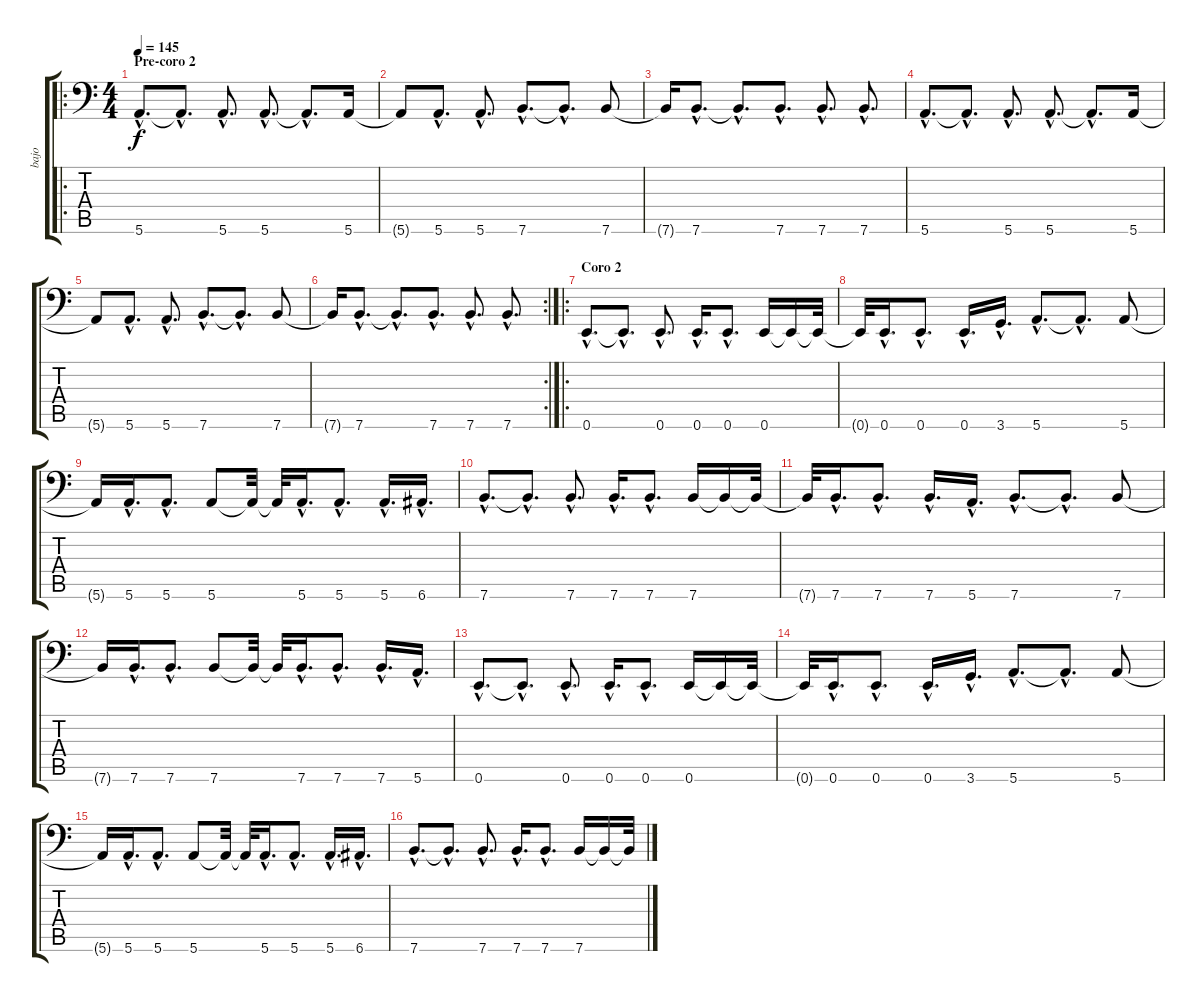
\track ("bajo" "bajo") {instrument electricbassfinger}
\staff {score tabs}
\tuning (E3 B2 G2 D2 A1 E1) {hide}
\ro
\ts (4 4)
\section ("" "Pre-coro 2")
\tempo 145
\clef f4
\ks c
5.6{hac}.8{d dy f} 5.6{hac t}.8{d} 5.6{hac}.8{d} 5.6{hac}.8{d} 5.6{hac t}.8{d} 5.6.16 |
5.6{t}.8 5.6{hac}.8{d} 5.6{hac}.8{d} 7.6{hac}.8{d} 7.6{hac t}.8{d} 7.6.8 |
7.6{t}.16 7.6{hac}.8{d} 7.6{hac t}.8{d} 7.6{hac}.8{d} 7.6{hac}.8{d} 7.6{hac}.8{d} |
5.6{hac}.8{d} 5.6{hac t}.8{d} 5.6{hac}.8{d} 5.6{hac}.8{d} 5.6{hac t}.8{d} 5.6.16 |
5.6{t}.8 5.6{hac}.8{d} 5.6{hac}.8{d} 7.6{hac}.8{d} 7.6{hac t}.8{d} 7.6.8 |
\rc 2
7.6{t}.16 7.6{hac}.8{d} 7.6{hac t}.8{d} 7.6{hac}.8{d} 7.6{hac}.8{d} 7.6{hac}.8{d} |
\ro
\section ("" "Coro 2")
0.6{hac}.8{d} 0.6{hac t}.8{d} 0.6{hac}.8{d} 0.6{hac}.16{d} 0.6{hac}.8{d} 0.6.16 0.6{t}.16 0.6{t}.32 |
0.6{t}.32 0.6{hac}.16{d} 0.6{hac}.8{d} 0.6{hac}.16{d} 3.6{hac}.16{d} 5.6{hac}.8{d} 5.6{hac t}.8{d} 5.6.8 |
5.6{t}.16 5.6{hac}.16{d} 5.6{hac}.8{d} 5.6.8 5.6{t}.32 5.6{t}.32 5.6{hac}.16{d} 5.6{hac}.8{d} 5.6{hac}.16{d} 6.6{hac}.16{d} |
7.6{hac}.8{d} 7.6{hac t}.8{d} 7.6{hac}.8{d} 7.6{hac}.16{d} 7.6{hac}.8{d} 7.6.16 7.6{t}.16 7.6{t}.32 |
7.6{t}.32 7.6{hac}.16{d} 7.6{hac}.8{d} 7.6{hac}.16{d} 5.6{hac}.16{d} 7.6{hac}.8{d} 7.6{hac t}.8{d} 7.6.8 |
7.6{t}.16 7.6{hac}.16{d} 7.6{hac}.8{d} 7.6.8 7.6{t}.32 7.6{t}.32 7.6{hac}.16{d} 7.6{hac}.8{d} 7.6{hac}.16{d} 5.6{hac}.16{d} |
0.6{hac}.8{d} 0.6{hac t}.8{d} 0.6{hac}.8{d} 0.6{hac}.16{d} 0.6{hac}.8{d} 0.6.16 0.6{t}.16 0.6{t}.32 |
0.6{t}.32 0.6{hac}.16{d} 0.6{hac}.8{d} 0.6{hac}.16{d} 3.6{hac}.16{d} 5.6{hac}.8{d} 5.6{hac t}.8{d} 5.6.8 |
5.6{t}.16 5.6{hac}.16{d} 5.6{hac}.8{d} 5.6.8 5.6{t}.32 5.6{t}.32 5.6{hac}.16{d} 5.6{hac}.8{d} 5.6{hac}.16{d} 6.6{hac}.16{d} |
7.6{hac}.8{d} 7.6{hac t}.8{d} 7.6{hac}.8{d} 7.6{hac}.16{d} 7.6{hac}.8{d} 7.6.16 7.6{t}.16 7.6{t}.32
